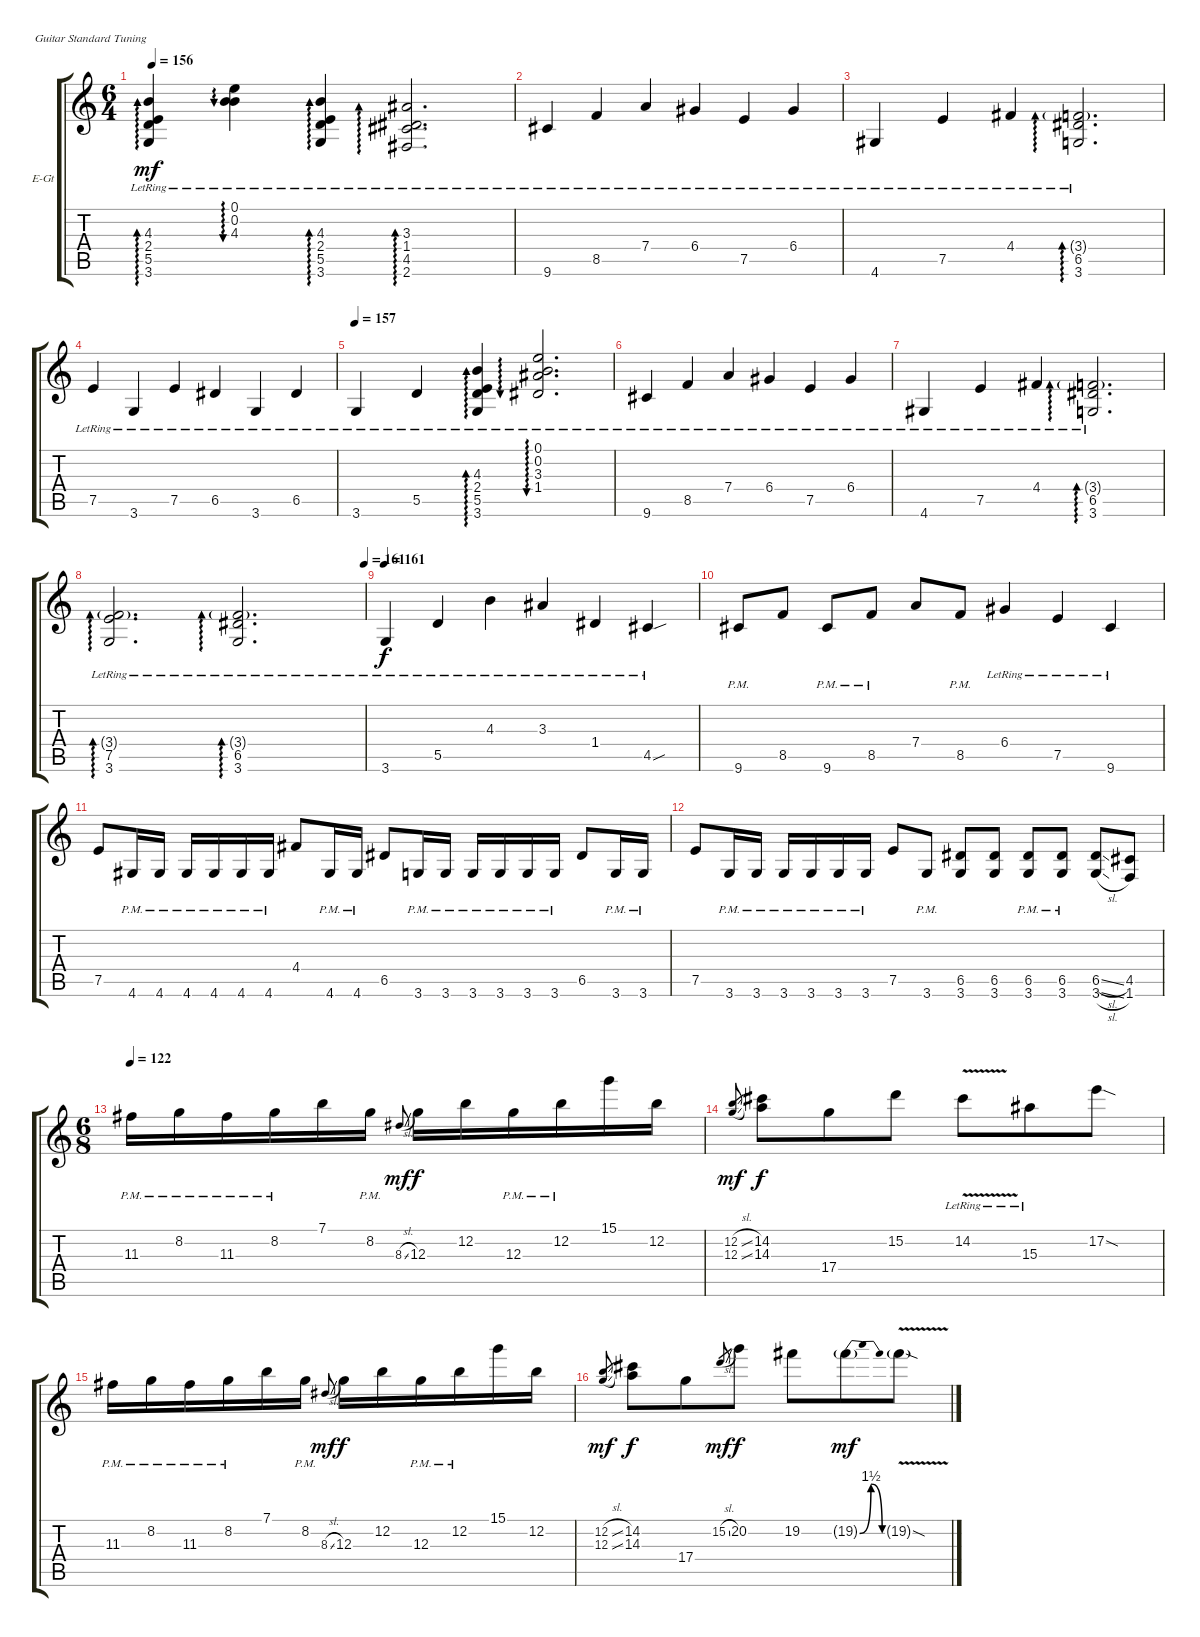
\bracketExtendMode groupsimilarinstruments
\firstSystemTrackNameOrientation horizontal
\otherSystemsTrackNameOrientation horizontal
\track ("Paul Masvidal" "E-Gt") {instrument distortionguitar}
\staff {score tabs}
\tuning (E4 B3 G3 D3 A2 E2)
\ts (6 4)
\tempo 156
\clef g2
\ks c
(4.3{lr} 2.4{lr} 5.5{lr} 3.6{lr}).4{ad 0 dy mf} (0.1{lr} 0.2{lr} 4.3{lr}).4{au 0} (4.3{lr} 2.4{lr} 5.5{lr} 3.6{lr}).4{ad 0} (3.3{lr} 1.4{lr} 4.5{lr} 2.6{lr}).2{d ad 0} |
9.6{lr}.4 8.5{lr}.4 7.4{lr}.4 6.4{lr}.4 7.5{lr}.4 6.4{lr}.4 |
4.6{lr}.4 7.5{lr}.4 4.4{lr}.4 (3.4{g lr} 6.5{lr} 3.6{lr}).2{d ad 0} |
7.5{lr}.4 3.6{lr}.4 7.5{lr}.4 6.5{lr}.4 3.6{lr}.4 6.5{lr}.4 |
\tempo 157
3.6{lr}.4 5.5{lr}.4 (4.3{lr} 2.4{lr} 5.5{lr} 3.6{lr}).4{ad 0} (0.1{lr} 0.2{lr} 3.3{lr} 1.4{lr}).2{d au 0} |
9.6{lr}.4 8.5{lr}.4 7.4{lr}.4 6.4{lr}.4 7.5{lr}.4 6.4{lr}.4 |
4.6{lr}.4 7.5{lr}.4 4.4{lr}.4 (3.4{g lr} 6.5{lr} 3.6{lr}).2{d ad 0} |
\tempo (161 1)
(3.4{g lr} 7.5{lr} 3.6{lr}).2{d ad 0} (3.4{g lr} 6.5{lr} 3.6{lr}).2{d ad 0} |
\tempo 161
3.6{lr}.4{dy f} 5.5{lr}.4 4.3{lr}.4 3.3{lr}.4 1.4{lr}.4 4.5{sou lr}.4 |
9.6{pm}.8 8.5.8 9.6{pm}.8 8.5{pm}.8 7.4.8 8.5{pm}.8 6.4{lr}.4 7.5{lr}.4 9.6{lr}.4 |
7.5.8 4.6{pm}.16 4.6{pm}.16 4.6{pm}.16 4.6{pm}.16 4.6{pm}.16 4.6{pm}.16 4.4.8 4.6{pm}.16 4.6{pm}.16 6.5.8 3.6{pm}.16 3.6{pm}.16 3.6{pm}.16 3.6{pm}.16 3.6{pm}.16 3.6{pm}.16 6.5.8 3.6{pm}.16 3.6{pm}.16 |
7.5.8 3.6{pm}.16 3.6{pm}.16 3.6{pm}.16 3.6{pm}.16 3.6{pm}.16 3.6{pm}.16 7.5.8 3.6{pm}.8 (6.5 3.6).8 (6.5 3.6).8 (6.5{pm} 3.6{pm}).8 (6.5{pm} 3.6{pm}).8 (6.5{sl} 3.6{sl}).8 (4.5 1.6).8 |
\ts (6 8)
\beaming (8 3 3)
\tempo 122
11.3{pm}.16 8.2{pm}.16 11.3{pm}.16 8.2{pm}.16 7.1.16 8.2{pm}.16 8.3{sl}.8{gr onbeat dy mf} 12.3.16{dy f} 12.2.16 12.3{pm}.16 12.2{pm}.16 15.1.16 12.2.16 |
(12.2{sl} 12.3{sl}).8{gr dy mf} (14.2 14.3).8{dy f} 17.4.8 15.2.8 14.2{v lr}.8 15.3{lr}.8 17.2{sod}.8 |
11.3{pm}.16 8.2{pm}.16 11.3{pm}.16 8.2{pm}.16 7.1.16 8.2{pm}.16 8.3{sl}.8{gr onbeat dy mf} 12.3.16{dy f} 12.2.16 12.3{pm}.16 12.2{pm}.16 15.1.16 12.2.16 |
(12.2{sl} 12.3{sl}).8{gr dy mf} (14.2 14.3).8{dy f} 17.4.8 15.2{sl}.8{gr dy mf} 20.2.8{dy f} 19.2.8 19.2{be (bendrelease 0 0 28.799999999999997 6 28.799999999999997 6 59.4 0) g}.8{dy mf} 19.2{v sod g}.8
